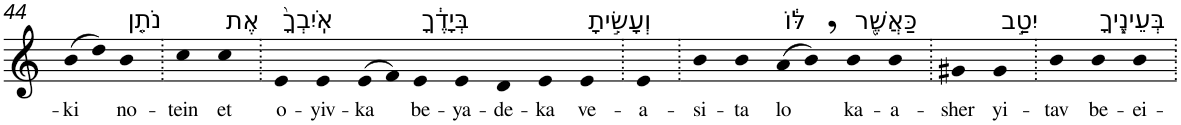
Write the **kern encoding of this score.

**kern	**text
*part1	*part1
*staff1	*staff1
*I"Piano	*
*I'Pno	*
!!LO:PB:g=z
*clefG2	*
*k[]	*
=44	=44
!	!LO:LY:b
(>8b	-ki
8dd)	.
!LO:TX:a:t=נֹתֵ֤ן	!
!	!LO:LY:b
4b	no-
=45.	=45.
!	!LO:LY:b
4cc	-tein
!LO:TX:a:t=אֶת	!
!	!LO:LY:b
4cc	et
=46.	=46.
!LO:TX:a:t=אֹֽיִבְךָ֙	!
!	!LO:LY:b
4e	o-
!	!LO:LY:b
4e	-yiv-
!	!LO:LY:b
(>8e	-ka
8f)	.
!LO:TX:a:t=בְּיָדֶ֔ךָ	!
!	!LO:LY:b
4e	be-
!	!LO:LY:b
4e	-ya-
!	!LO:LY:b
4d	-de-
!	!LO:LY:b
4e	-ka
!LO:TX:a:t=וְעָשִׂ֣יתָ	!
!	!LO:LY:b
4e	ve-
=47.	=47.
!	!LO:LY:b
4e	-a-
=48.	=48.
!	!LO:LY:b
4b	-si-
!	!LO:LY:b
4b	-ta
!LO:TX:a:t=לּ֔וֹ	!
!	!LO:LY:b
(>8a	lo
8b,)	.
!LO:TX:a:t=כַּאֲשֶׁ֖ר	!
!	!LO:LY:b
4b	ka-
!	!LO:LY:b
4b	-a-
=49.	=49.
!	!LO:LY:b
4g#X	-sher
!LO:TX:a:t=יִטַ֣ב	!
!	!LO:LY:b
4g#	yi-
=50.	=50.
!	!LO:LY:b
4b	-tav
!LO:TX:a:t=בְּעֵינֶ֑יךָ	!
!	!LO:LY:b
4b	be-
!	!LO:LY:b
4b	-ei-
=.	=.
*-	*-
